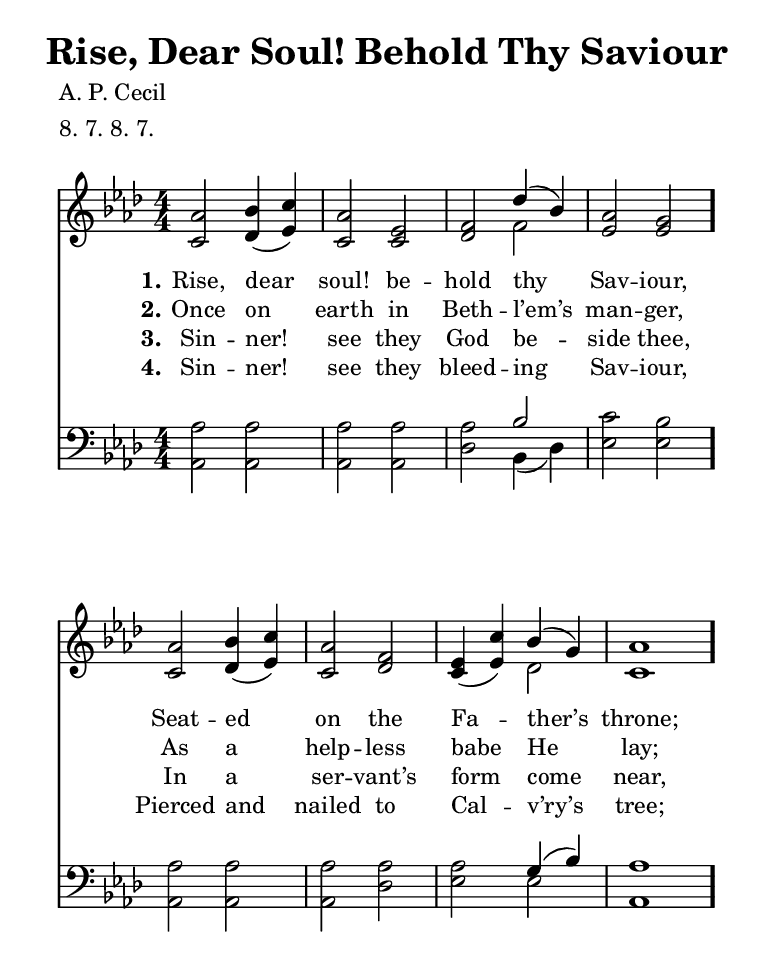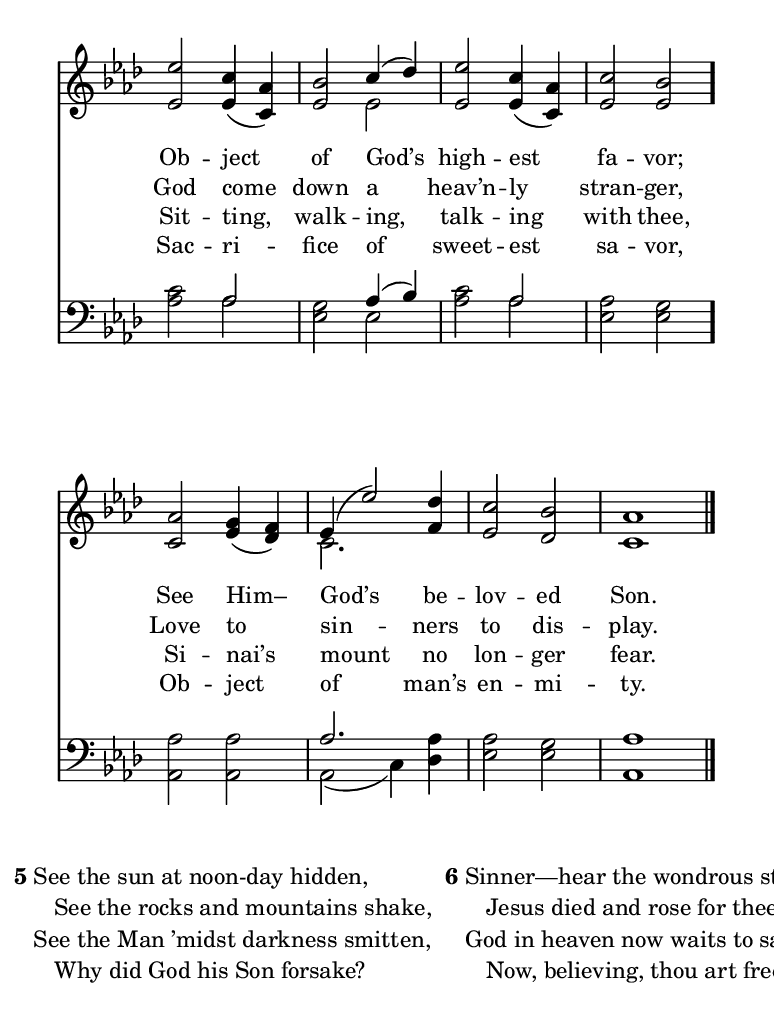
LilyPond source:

\include "common/global.ily"
\paper {
  \include "common/paper.ily"
  ragged-bottom = ##t
  system-system-spacing.padding = 11
}

\header{
  hymnnumber = "47"
  title = "Rise, Dear Soul! Behold Thy Saviour"
  tunename = "Suffield"
  meter = "8. 7. 8. 7."
  poet = "A. P. Cecil"
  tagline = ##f
}

% for fermata in MIDI
ta = { \tempo 4=120 }
tb = { \tempo 4=60  }

patternAA = { c2 c4( c4) | c2 c2 | c2 c4( c4) | c2 c2 }
patternAB = { c2 c4( c4) | c2 c2 | c2 c2      | c2 c2 }
patternAC = { c2 c2      | c2 c2 | c2 c2      | c2 c2 }
patternAD = { c2 c2      | c2 c2 | c2 c4( c4) | c2 c2 }

patternBA = { c2 c4( c4) | c2 c2 | c4( c4) c4( c4) | c1 }
patternBB = { c2 c4( c4) | c2 c2 | c4( c4) c2      | c1 }
patternBC = { c2 c2      | c2 c2 | c2      c4( c4) | c1 }
patternBD = { c2 c2      | c2 c2 | c2      c2      | c1 }

patternCA = { c2 c4( c4) | c2 c4( c4) | c2 c4( c4) | c2 c2 }
patternCB = { c2 c4( c4) | c2 c2      | c2 c4( c4) | c2 c2 }
patternCC = { c2 c2      | c2 c4( c4) | c2 c2      | c2 c2 }
patternCD = { c2 c2      | c2 c2      | c2 c2      | c2 c2 }

patternDA = { c2 c4( c4) | c4( c2) c4   | c2 c2 | c1 }
patternDB = { c2 c4( c4) | c2.   c4   | c2 c2 | c1 }
patternDC = { c2 c2      | c2.   c4   | c2 c2 | c1 }
patternDD = { c2 c2      | c2( c4) c4 | c2 c2 | c1 }

global = {
  \include "common/overrides.ily"
  \override Staff.TimeSignature.style = #'numbered
  \time 4/4
  \override Score.MetronomeMark.transparent = ##t % hide all fermata changes too
  \ta
  \key aes \major
  \autoBeamOff
}

notesSoprano = {
\global
\relative c'' {

  \changePitch \patternAA { aes bes c | aes ees | f des' bes | aes g }
  \changePitch \patternBA { aes bes c | aes f | ees c' bes g | aes }
  \changePitch \patternCA { ees' c aes | bes c des | ees c aes | c bes }
  \changePitch \patternDA { aes g f | ees ees' des | c bes | aes }

  \bar "|."

}
}

notesAlto = {
\global
\relative e' {

  \changePitch \patternAB { c des ees | c c | des f | ees ees }
  \changePitch \patternBB { c des ees | c des | c ees des | c }
  \changePitch \patternCB { ees ees c | ees ees | ees ees c | ees ees }
  \changePitch \patternDB { c ees des | c f | ees des | c }

}
}

notesTenor = {
\global
\relative a {

  \changePitch \patternAC { aes aes | aes aes | aes bes | c bes }
  \changePitch \patternBC { aes aes | aes aes | aes g bes | aes }
  \changePitch \patternCC { c aes | g aes bes | c aes | aes g }
  \changePitch \patternDC { aes aes | aes aes | aes g | aes }

}
}

notesBass = {
\global
\relative f, {

  \changePitch \patternAD { aes aes | aes aes | des bes des | ees ees }
  \changePitch \patternBD { aes, aes | aes des | ees ees | aes, }
  \changePitch \patternCD { aes' aes | ees ees | aes aes | ees ees }
  \changePitch \patternDD { aes, aes | aes c des | ees ees | aes, }

}
}

wordsA = \lyricmode {
\set stanza = "1."

Rise, dear soul! be -- hold thy Sav -- iour, \bar "."
Seat -- ed on the Fa -- ther’s throne; \bar "." \break
Ob -- ject of God’s high -- est fa -- vor; \bar "."
See Him– God’s be -- lov -- ed Son. \bar "." \break

}

wordsB = \lyricmode {
\set stanza = "2."

Once on earth in Beth -- l’em’s man -- ger,
As a help -- less babe He lay;
God come down a heav’n -- ly stran -- ger,
Love to sin -- ners to dis -- play.

}

wordsC = \lyricmode {
\set stanza = "3."

Sin -- ner! see they God be -- side thee,
In a ser -- vant’s form come near,
Sit -- ting, walk -- ing, talk -- ing with thee,
Si -- nai’s mount no lon -- ger fear.

}

wordsD = \lyricmode {
\set stanza = "4."

Sin -- ner! see they bleed -- ing Sav -- iour,
Pierced and nailed to Cal -- v’ry’s tree;
Sac -- ri -- fice of sweet -- est sa -- vor,
Ob -- ject of man’s en -- mi -- ty.

}

wordsE = \markuplist {

\line { See the sun at noon-day hidden, }
\line { { \hspace #2 } See the rocks and mountains shake, }
\line { See the Man ’midst darkness smitten, }
\line { { \hspace #2 } Why did God his Son forsake? }

}

wordsF = \markuplist {

\line { Sinner—hear the wondrous story }
\line { { \hspace #2 } Jesus died and rose for thee; }
\line { God in heaven now waits to save thee, }
\line { { \hspace #2 } Now, believing, thou art free. }

}

\score {
  \context ChoirStaff <<
    \context Staff = upper <<
      \set Staff.autoBeaming = ##f
      \set ChoirStaff.systemStartDelimiter = #'SystemStartBar
      \set ChoirStaff.printPartCombineTexts = ##f
      \partcombine #'(2 . 9) \notesSoprano \notesAlto
      \context NullVoice = sopranos { \voiceOne << \notesSoprano >> }
      \context NullVoice = altos { \voiceTwo << \notesAlto >> }
      \context Lyrics = one   \lyricsto sopranos \wordsA
      \context Lyrics = two   \lyricsto sopranos \wordsB
      \context Lyrics = three \lyricsto sopranos \wordsC
      \context Lyrics = four  \lyricsto sopranos \wordsD
    >>
    \context Staff = men <<
      \set Staff.autoBeaming = ##f
      \clef bass
      \set ChoirStaff.printPartCombineTexts = ##f
      \partcombine #'(2 . 9) \notesTenor \notesBass
      \context NullVoice = tenors { \voiceOne << \notesTenor >> }
      \context NullVoice = basses { \voiceTwo << \notesBass >> }
    >>
  >>
  \layout {
    \include "common/layout.ily"
  }
  \midi{
    \include "common/midi.ily"
  }
}

\markup { \fill-line {
  \hspace #0.1
  \line{ \bold 5 \column { \wordsE } }
  \hspace #0.1
  \line{ \bold 6 \column { \wordsF } }
  \hspace #0.1
} }

\version "2.19.49"  % necessary for upgrading to future LilyPond versions.

% vi:set et ts=2 sw=2 ai nocindent syntax=lilypond:
